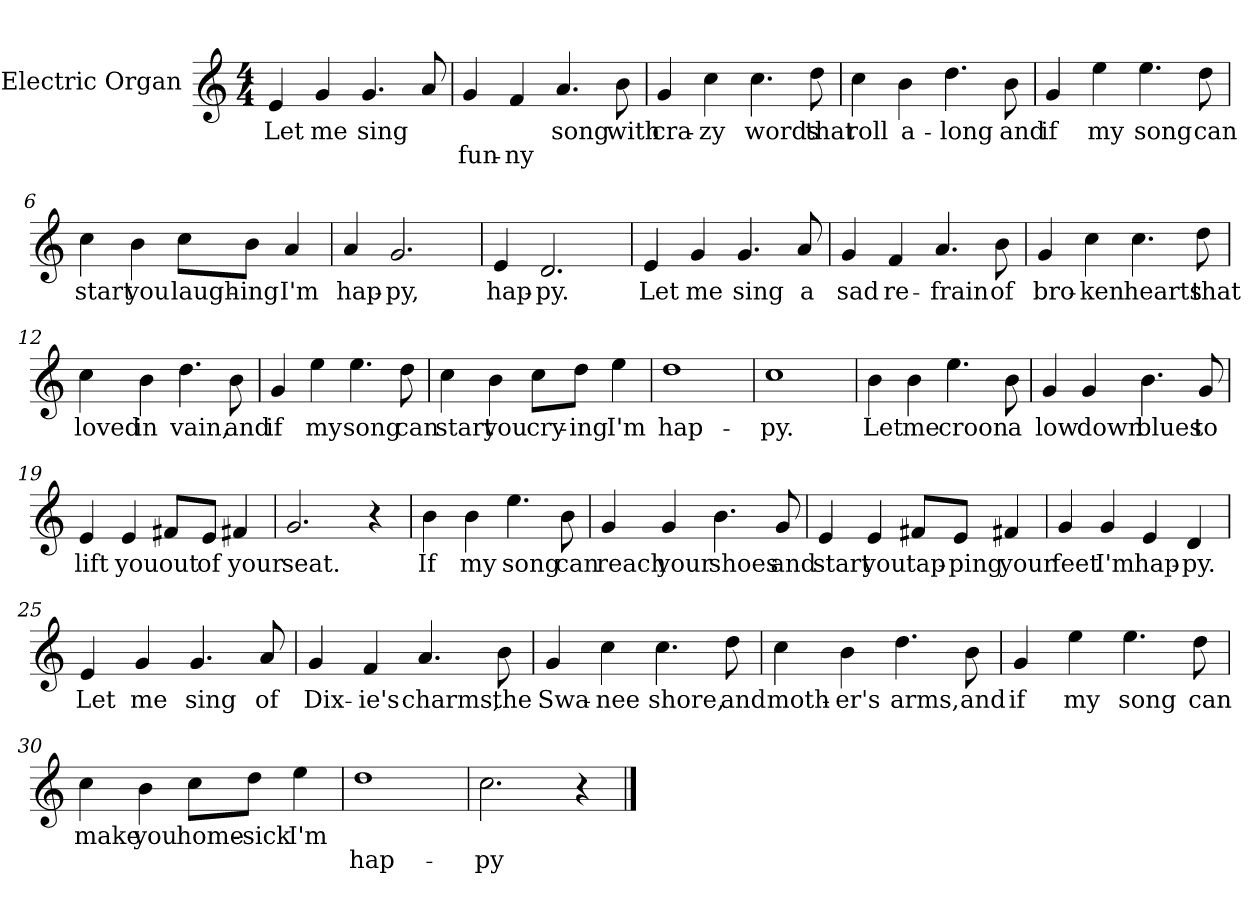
**kern	**text	**text
*part1	*part1	*part1
*staff1	*staff1	*staff1
*I"Electric Organ	*	*
*I'Elec Org	*	*
*clefG2	*	*
*k[]	*	*
*C:	*	*
*M4/4	*	*
=1	=1	=1
4e/	Let	.
4g/	me	.
4.g/	sing	.
8a/	.	.
=2	=2	=2
4g/	.	fun-
4f/	.	-ny
4.a/	song	.
8b\	with	.
=3	=3	=3
4g/	cra-	.
4cc\	-zy	.
4.cc\	words	.
8dd\	that	.
=4	=4	=4
4cc\	roll	.
4b\	a-	.
4.dd\	-long	.
8b\	and	.
=5	=5	=5
4g/	if	.
4ee\	my	.
4.ee\	song	.
8dd\	can	.
!!LO:LB:g=z
=6	=6	=6
4cc\	start	.
4b\	you	.
8cc\L	laugh-	.
8b\J	-ing	.
4a/	I'm	.
=7	=7	=7
4a/	hap-	.
2.g/	-py,	.
=8	=8	=8
4e/	hap-	.
2.d/	-py.	.
=9	=9	=9
4e/	Let	.
4g/	me	.
4.g/	sing	.
8a/	a	.
=10	=10	=10
4g/	sad	.
4f/	re-	.
4.a/	-frain	.
8b\	of	.
!!LO:LB:g=z
=11	=11	=11
4g/	bro-	.
4cc\	-ken	.
4.cc\	hearts	.
8dd\	that	.
=12	=12	=12
4cc\	loved	.
4b\	in	.
4.dd\	vain,	.
8b\	and	.
=13	=13	=13
4g/	if	.
4ee\	my	.
4.ee\	song	.
8dd\	can	.
=14	=14	=14
4cc\	start	.
4b\	you	.
8cc\L	cry-	.
8dd\J	-ing	.
4ee\	I'm	.
=15	=15	=15
1dd	hap-	.
=16	=16	=16
1cc	-py.	.
!!LO:LB:g=z
=17	=17	=17
4b\	Let	.
4b\	me	.
4.ee\	croon	.
8b\	a	.
=18	=18	=18
4g/	low	.
4g/	down	.
4.b\	blues	.
8g/	to	.
=19	=19	=19
4e/	lift	.
4e/	you	.
8f#X/L	out	.
8e/J	of	.
4f#X/	your	.
=20	=20	=20
2.g/	seat.	.
4r	.	.
=21	=21	=21
4b\	If	.
4b\	my	.
4.ee\	song	.
8b\	can	.
!!LO:LB:g=z
=22	=22	=22
4g/	reach	.
4g/	your	.
4.b\	shoes	.
8g/	and	.
=23	=23	=23
4e/	start	.
4e/	you	.
8f#X/L	tap-	.
8e/J	-ping	.
4f#X/	your	.
=24	=24	=24
4g/	feet	.
4g/	I'm	.
4e/	hap-	.
4d/	-py.	.
=25	=25	=25
4e/	Let	.
4g/	me	.
4.g/	sing	.
8a/	of	.
!!LO:LB:g=z
=26	=26	=26
4g/	Dix-	.
4f/	-ie's	.
4.a/	charms,	.
8b\	the	.
=27	=27	=27
4g/	Swa-	.
4cc\	-nee	.
4.cc\	shore,	.
8dd\	and	.
=28	=28	=28
4cc\	moth-	.
4b\	-er's	.
4.dd\	arms,	.
8b\	and	.
=29	=29	=29
4g/	if	.
4ee\	my	.
4.ee\	song	.
8dd\	can	.
!!LO:LB:g=z
=30	=30	=30
4cc\	make	.
4b\	you	.
8cc\L	home-	.
8dd\J	-sick	.
4ee\	I'm	.
=31	=31	=31
1dd	.	hap-
=32	=32	=32
2.cc\	.	-py
4r	.	.
==	==	==
*-	*-	*-
